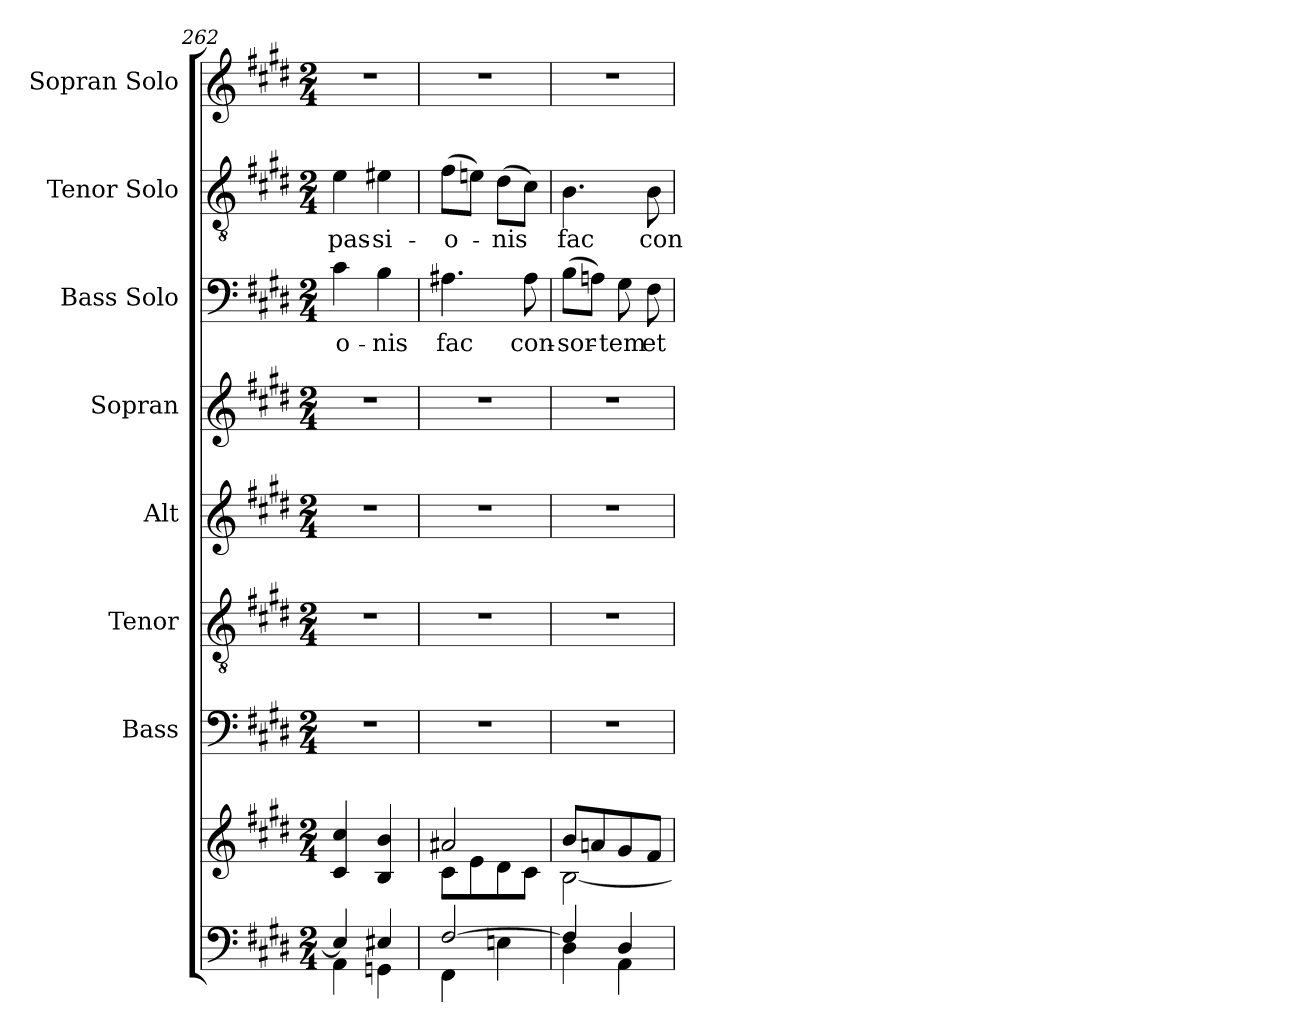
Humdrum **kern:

**kern	**kern	**kern	**kern	**kern	**kern	**kern	**text	**kern	**text	**kern
*part8	*part8	*part7	*part6	*part5	*part4	*part3	*part3	*part2	*part2	*part1
*staff9	*staff8	*staff7	*staff6	*staff5	*staff4	*staff3	*staff3	*staff2	*staff2	*staff1
*	*	*I"Bass	*I"Tenor	*I"Alt	*I"Sopran	*I"Bass Solo	*	*I"Tenor Solo	*	*I"Sopran Solo
*	*	*I'B.	*I'T.	*I'A.	*I'S.	*I'B. Solo	*	*I'T. Solo	*	*I'S. Solo
*clefF4	*clefG2	*clefF4	*clefGv2	*clefG2	*clefG2	*clefF4	*	*clefGv2	*	*clefG2
*k[f#c#g#d#]	*k[f#c#g#d#]	*k[f#c#g#d#]	*k[f#c#g#d#]	*k[f#c#g#d#]	*k[f#c#g#d#]	*k[f#c#g#d#]	*	*k[f#c#g#d#]	*	*k[f#c#g#d#]
*E:	*E:	*E:	*E:	*E:	*E:	*E:	*	*E:	*	*E:
*M2/4	*M2/4	*M2/4	*M2/4	*M2/4	*M2/4	*M2/4	*	*M2/4	*	*M2/4
=262	=262	=262	=262	=262	=262	=262	=262	=262	=262	=262
*^	*	*	*	*	*	*	*	*	*	*
!	!	!	!	!	!	!	!	!LO:LY:b	!	!LO:LY:b	!
4E/]	4AA\	4c#/ 4cc#/	2r	2r	2r	2r	4c#\	-o-	4e\	pas-	2r
!	!	!	!	!	!	!	!	!LO:LY:b	!	!LO:LY:b	!
4E#X/	4GGn\	4B/ 4b/	.	.	.	.	4B\	-nis	4e#X\	-si-	.
=263	=263	=263	=263	=263	=263	=263	=263	=263	=263	=263	=263
*	*	*^	*	*	*	*	*	*	*	*	*
!	!	!	!	!	!	!	!	!	!LO:LY:b	!	!LO:LY:b	!
[>2F#/	4FF#\	2a#X/	8c#\L	2r	2r	2r	2r	4.A#X\	fac	(>8f#\L	-o-	2r
.	.	.	8e\	.	.	.	.	.	.	8en\J)	.	.
!	!	!	!	!	!	!	!	!	!	!	!LO:LY:b	!
.	4En\	.	8d#\	.	.	.	.	.	.	(>8d#\L	-nis	.
!	!	!	!	!	!	!	!	!	!LO:LY:b	!	!	!
.	.	.	8c#\J	.	.	.	.	8A#\	con-	8c#\J)	.	.
=264	=264	=264	=264	=264	=264	=264	=264	=264	=264	=264	=264	=264
!	!	!	!	!	!	!	!	!	!LO:LY:b	!	!LO:LY:b	!
4F#/]	4D#\	8b/L	[<2B\	2r	2r	2r	2r	(>8B\L	-sor-	4.B\	fac	2r
.	.	8an/	.	.	.	.	.	8An\J)	.	.	.	.
!	!	!	!	!	!	!	!	!	!LO:LY:b	!	!	!
4D#/	4AA\	8g#/	.	.	.	.	.	8G#\	-tem	.	.	.
!	!	!	!	!	!	!	!	!	!LO:LY:b	!	!LO:LY:b	!
.	.	8f#/J	.	.	.	.	.	8F#\	et	8B\	con-	.
*v	*v	*	*	*	*	*	*	*	*	*	*	*
*	*v	*v	*	*	*	*	*	*	*	*	*
=	=	=	=	=	=	=	=	=	=	=
*-	*-	*-	*-	*-	*-	*-	*-	*-	*-	*-
